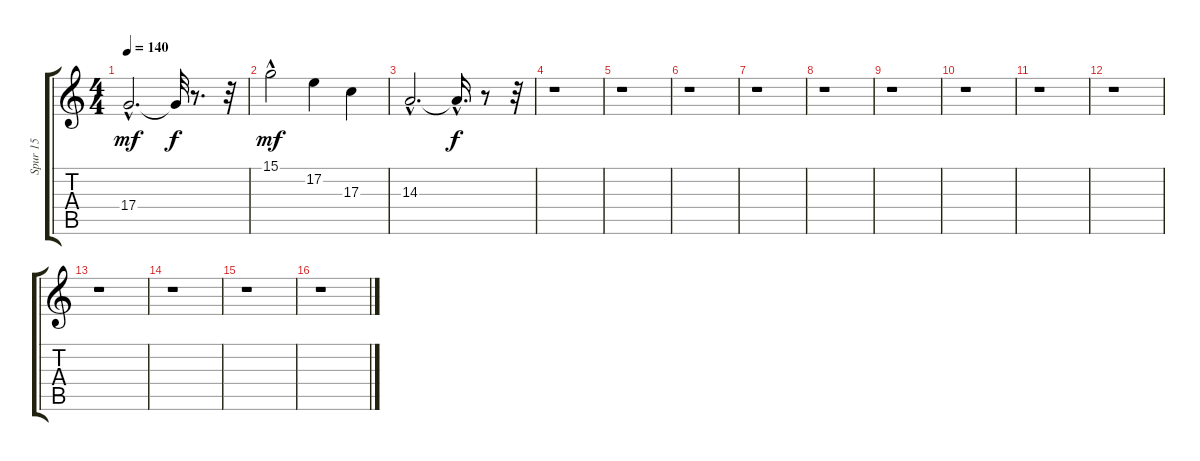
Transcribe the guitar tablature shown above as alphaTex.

\track ("Spur 15" "Spur 15") {instrument tubularbells}
\staff {score tabs}
\tuning (E4 B3 G3 D3 A2 E2) {hide}
\ts (4 4)
\tempo 140
\clef g2
\ks c
17.4{hac}.2{d dy mf} 17.4{t}.32{dy f} r.8{d} r.32 |
15.1{hac}.2{dy mf} 17.2.4 17.3.4 |
14.3{hac}.2{d} 14.3{hac t}.16{d dy f} r.8 r.32 |
r.1 |
r.1 |
r.1 |
r.1 |
r.1 |
r.1 |
r.1 |
r.1 |
r.1 |
r.1 |
r.1 |
r.1 |
r.1
